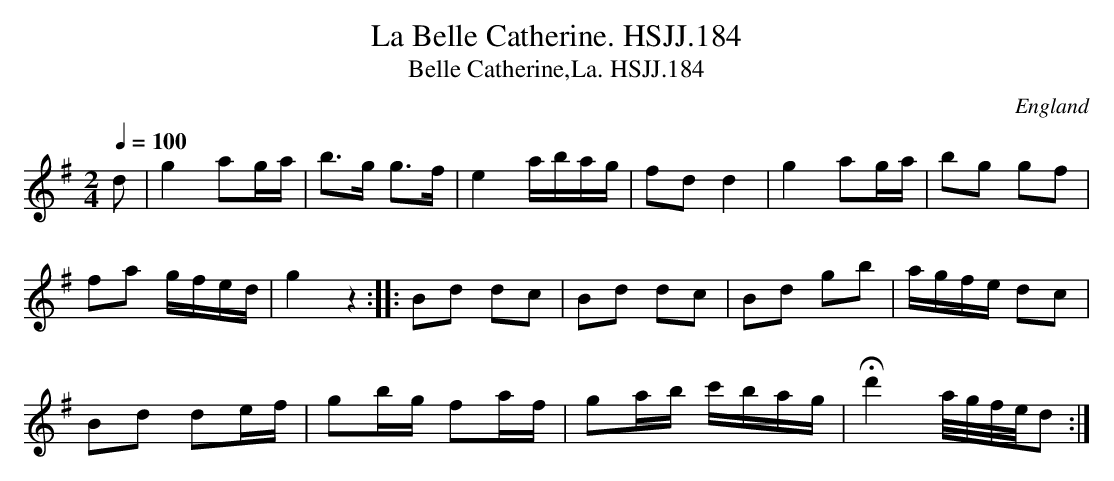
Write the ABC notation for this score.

X:1
T:La Belle Catherine. HSJJ.184
T:Belle Catherine,La. HSJJ.184
M:2/4
L:1/16
Q:1/4=100
O:England
K:G major
d2|g4a2ga|b3g g3f|e4abag|f2-d2d4|g4a2ga|b2-g2 g2f2|!
f2a2 gfed|g4z4::B2d2 d2c2|B2d2 d2c2|B2d2 g2b2|agfe d2c2|!
B2d2 d2ef|g2bg f2af|g2ab c'bag|Hd'4a/g/f/e/d2:|
